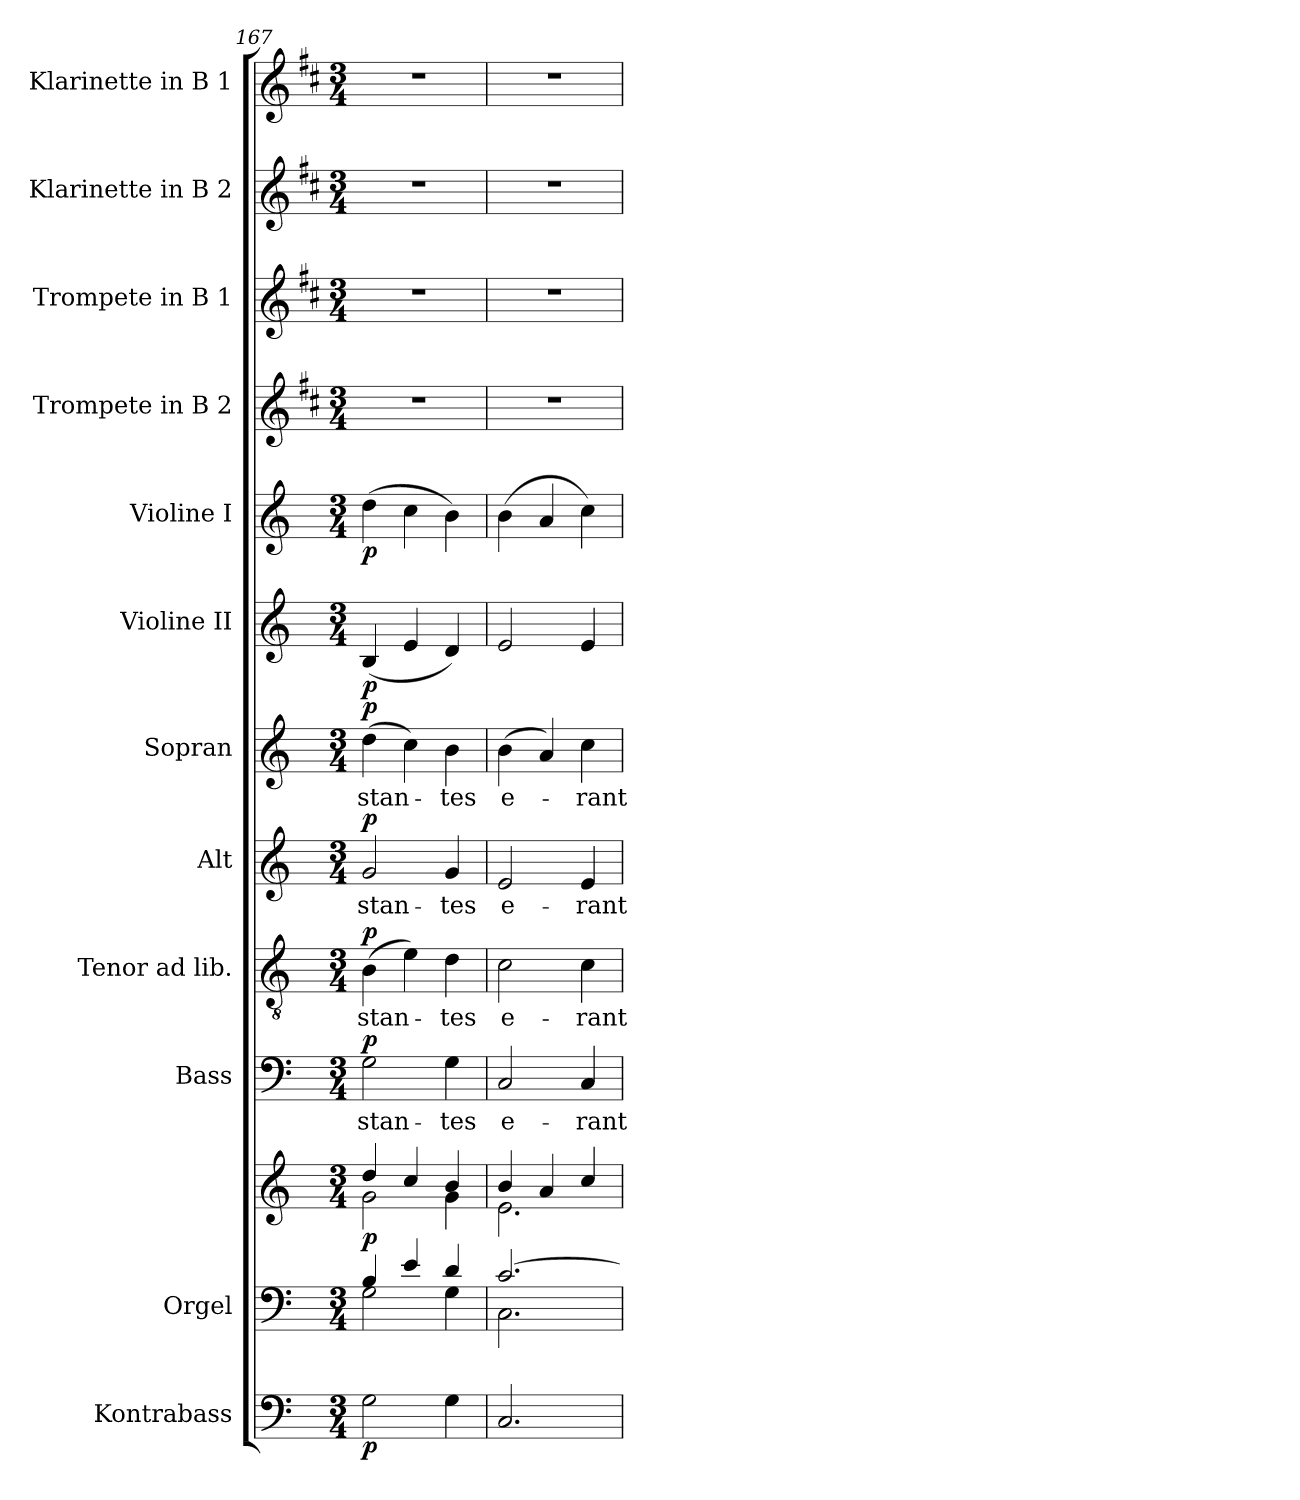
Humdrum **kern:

**kern	**dynam	**kern	**kern	**dynam	**kern	**text	**dynam	**kern	**text	**dynam	**kern	**text	**dynam	**kern	**text	**dynam	**kern	**dynam	**kern	**dynam	**kern	**kern	**kern	**kern
*part12	*part12	*part11	*part11	*part11	*part10	*part10	*part10	*part9	*part9	*part9	*part8	*part8	*part8	*part7	*part7	*part7	*part6	*part6	*part5	*part5	*part4	*part3	*part2	*part1
*staff13	*staff13	*staff12	*staff11	*staff11/12	*staff10	*staff10	*staff10	*staff9	*staff9	*staff9	*staff8	*staff8	*staff8	*staff7	*staff7	*staff7	*staff6	*staff6	*staff5	*staff5	*staff4	*staff3	*staff2	*staff1
*I"Kontrabass	*	*I"Orgel	*	*	*I"Bass	*	*	*I"Tenor ad lib.	*	*	*I"Alt	*	*	*I"Sopran	*	*	*I"Violine II	*	*I"Violine I	*	*I"Trompete in B 2	*I"Trompete in B 1	*I"Klarinette in B 2	*I"Klarinette in B 1
*I'Kb.	*	*I'Org.	*	*	*I'B	*	*	*I'T	*	*	*I'A	*	*	*I'S	*	*	*I'Vl. II	*	*I'Vl. I	*	*	*	*	*
*clefF4	*	*clefF4	*clefG2	*	*clefF4	*	*	*clefGv2	*	*	*clefG2	*	*	*clefG2	*	*	*clefG2	*	*clefG2	*	*clefG2	*clefG2	*clefG2	*clefG2
*ITrd7c12	*	*	*	*	*	*	*	*	*	*	*	*	*	*	*	*	*	*	*	*	*ITrd1c2	*ITrd1c2	*ITrd1c2	*ITrd1c2
*k[]	*	*k[]	*k[]	*	*k[]	*	*	*k[]	*	*	*k[]	*	*	*k[]	*	*	*k[]	*	*k[]	*	*k[]	*k[]	*k[]	*k[]
*C:	*	*C:	*C:	*	*C:	*	*	*C:	*	*	*C:	*	*	*C:	*	*	*C:	*	*C:	*	*C:	*C:	*C:	*C:
*M3/4	*	*M3/4	*M3/4	*	*M3/4	*	*	*M3/4	*	*	*M3/4	*	*	*M3/4	*	*	*M3/4	*	*M3/4	*	*M3/4	*M3/4	*M3/4	*M3/4
=167	=167	=167	=167	=167	=167	=167	=167	=167	=167	=167	=167	=167	=167	=167	=167	=167	=167	=167	=167	=167	=167	=167	=167	=167
*	*	*^	*^	*	*	*	*	*	*	*	*	*	*	*	*	*	*	*	*	*	*	*	*	*
!	!LO:DY:b	!	!	!	!	!LO:DY:b	!	!LO:LY:b	!LO:DY:a	!	!LO:LY:b	!LO:DY:a	!	!LO:LY:b	!LO:DY:a	!	!LO:LY:b	!LO:DY:a	!	!LO:DY:b	!	!LO:DY:b	!	!	!	!
2GG\	p	4B/	2G\	4dd/	2g\	p	2G\	stan-	p	(>4B\	stan-	p	2g/	stan-	p	(>4dd\	stan-	p	(<4B/	p	(>4dd\	p	2.r	2.r	2.r	2.r
.	.	4e/	.	4cc/	.	.	.	.	.	4e\)	.	.	.	.	.	4cc\)	.	.	4e/	.	4cc\	.	.	.	.	.
!	!	!	!	!	!	!	!	!LO:LY:b	!	!	!LO:LY:b	!	!	!LO:LY:b	!	!	!LO:LY:b	!	!	!	!	!	!	!	!	!
4GG\	.	4d/	4G\	4b/	4g\	.	4G\	-tes	.	4d\	-tes	.	4g/	-tes	.	4b\	-tes	.	4d/)	.	4b\)	.	.	.	.	.
=168	=168	=168	=168	=168	=168	=168	=168	=168	=168	=168	=168	=168	=168	=168	=168	=168	=168	=168	=168	=168	=168	=168	=168	=168	=168	=168
!	!	!	!	!	!	!	!	!LO:LY:b	!	!	!LO:LY:b	!	!	!LO:LY:b	!	!	!LO:LY:b	!	!	!	!	!	!	!	!	!
2.CC/	.	[>2.c/	2.C\	4b/	2.e\	.	2C/	e-	.	2c\	e-	.	2e/	e-	.	(>4b\	e-	.	2e/	.	(<4b\	.	2.r	2.r	2.r	2.r
.	.	.	.	4a/	.	.	.	.	.	.	.	.	.	.	.	4a/)	.	.	.	.	4a/	.	.	.	.	.
!	!	!	!	!	!	!	!	!LO:LY:b	!	!	!LO:LY:b	!	!	!LO:LY:b	!	!	!LO:LY:b	!	!	!	!	!	!	!	!	!
.	.	.	.	4cc/	.	.	4C/	-rant	.	4c\	-rant	.	4e/	-rant	.	4cc\	-rant	.	4e/	.	4cc\)	.	.	.	.	.
*	*	*v	*v	*	*	*	*	*	*	*	*	*	*	*	*	*	*	*	*	*	*	*	*	*	*	*
*	*	*	*v	*v	*	*	*	*	*	*	*	*	*	*	*	*	*	*	*	*	*	*	*	*	*
=	=	=	=	=	=	=	=	=	=	=	=	=	=	=	=	=	=	=	=	=	=	=	=	=
*-	*-	*-	*-	*-	*-	*-	*-	*-	*-	*-	*-	*-	*-	*-	*-	*-	*-	*-	*-	*-	*-	*-	*-	*-
